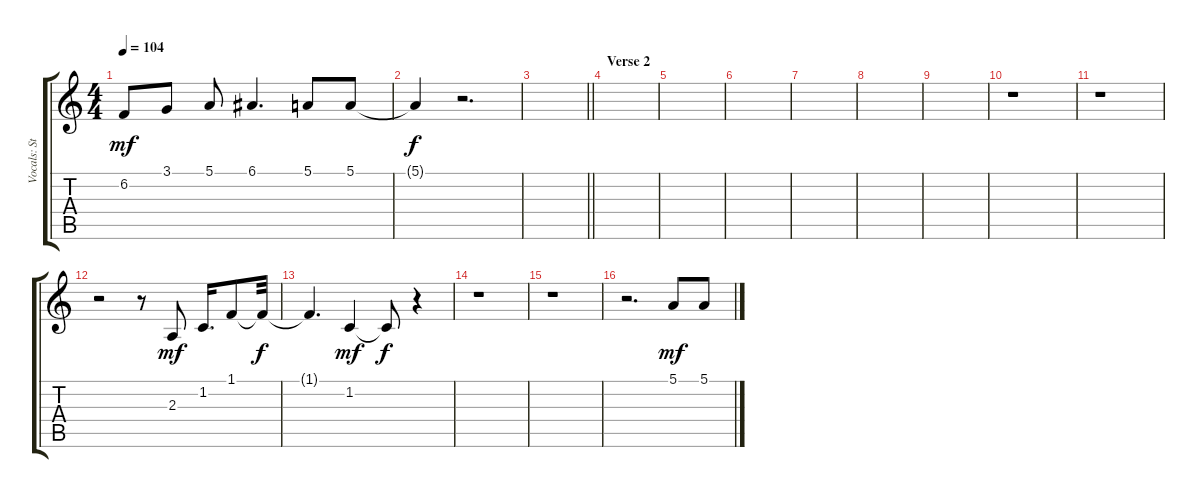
\track ("Vocals: Stevie Nicks" "Vocals: St") {instrument choiraahs}
\staff {score tabs}
\tuning (E4 B3 G3 D3 A2 E2) {hide}
\ts (4 4)
\tempo 104
\clef g2
\ks c
6.2.8{dy mf} 3.1.8 5.1.8 6.1.4{d} 5.1.8 5.1.8 |
5.1{t}.4{dy f} r.2{d} |
\barLineRight lightlight
|
\section ("" "Verse 2")
|
|
|
|
|
|
r.1 |
r.1 |
r.2 r.8 2.3.8{dy mf} 1.2.16{d} 1.1.8 1.1{t}.32{dy f} |
1.1{t}.4{d} 1.2.4{dy mf} 1.2{t}.8{dy f} r.4 |
r.1 |
r.1 |
r.2{d} 5.1.8{dy mf} 5.1.8
